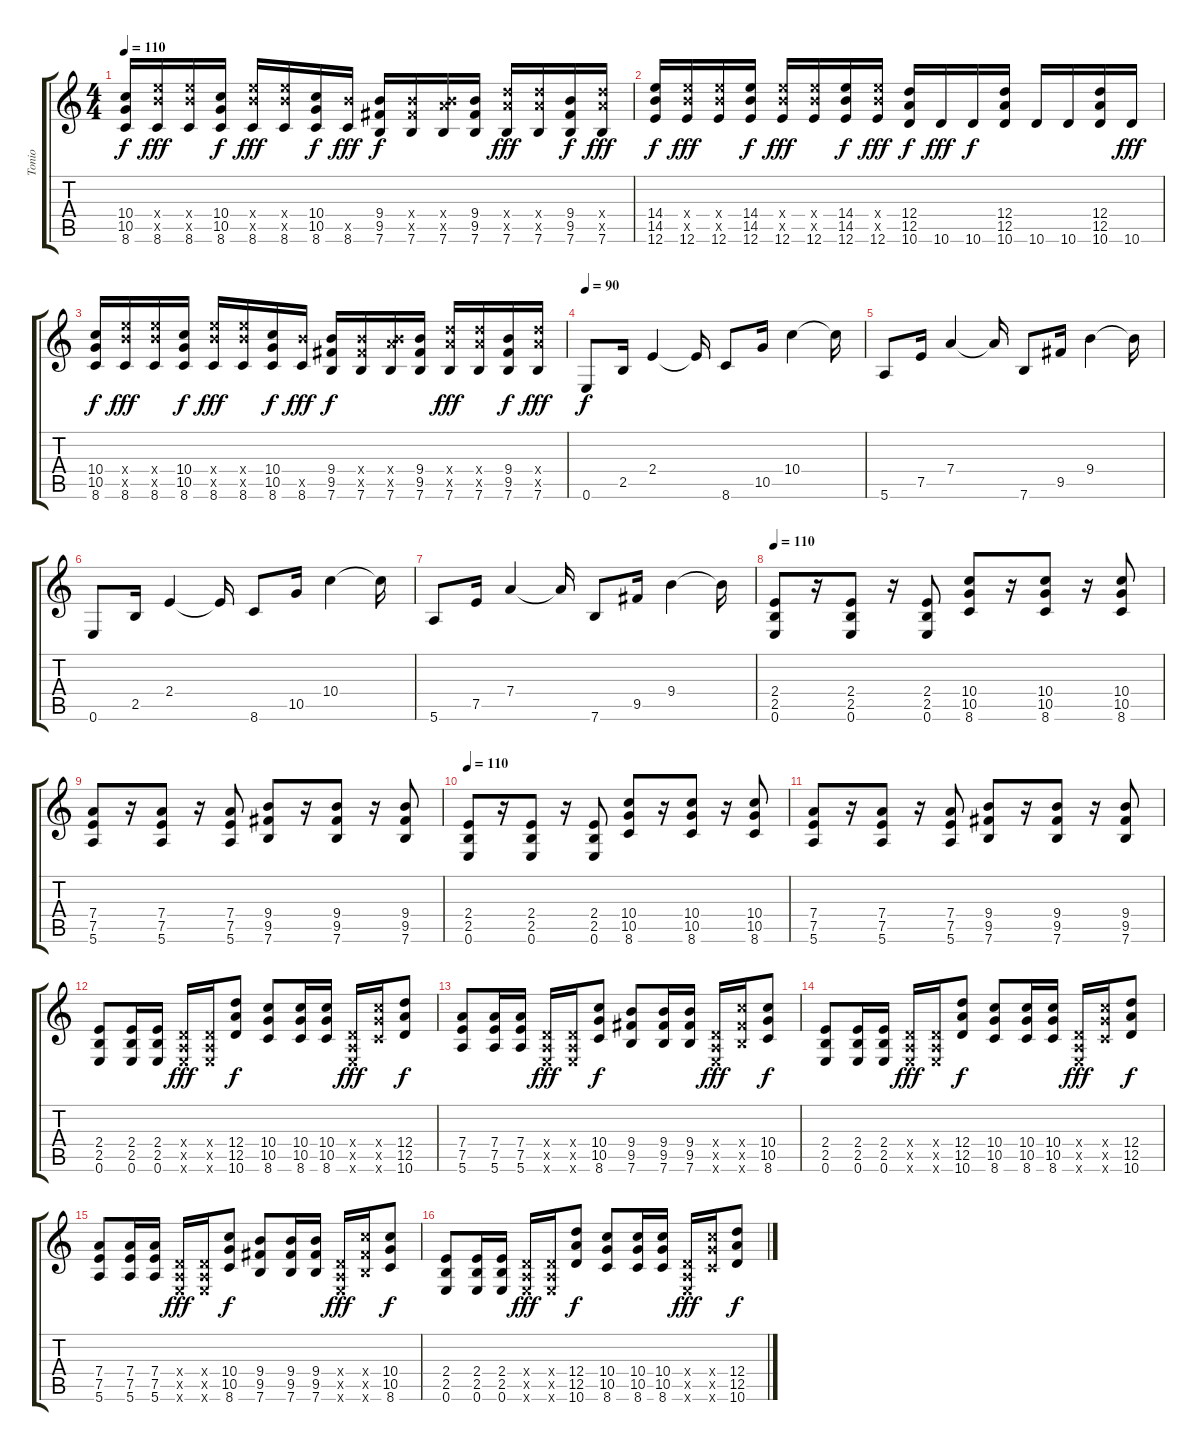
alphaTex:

\track ("Tonio" "Tonio") {instrument distortionguitar}
\staff {score tabs}
\tuning (E4 B3 G3 D3 A2 E2) {hide}
\ts (4 4)
\tempo 110
\clef g2
\ks c
(10.4 10.5 8.6).16{dy f} (14.4{x} 14.5{x} 8.6).16{dy fff} (14.4{x} 14.5{x} 8.6).16 (10.4 10.5 8.6).16{dy f} (14.4{x} 14.5{x} 8.6).16{dy fff} (14.4{x} 14.5{x} 8.6).16 (10.4 10.5 8.6).16{dy f} (14.5{x} 8.6).16{dy fff} (9.4 9.5 7.6).16{dy f} (9.4{x} 9.5{x} 7.6).16 (9.4{x} 12.5{x} 7.6).16 (9.4 9.5 7.6).16 (12.4{x} 12.5{x} 7.6).16{dy fff} (12.4{x} 12.5{x} 7.6).16 (9.4 9.5 7.6).16{dy f} (12.4{x} 12.5{x} 7.6).16{dy fff} |
(14.4 14.5 12.6).16{dy f} (14.4{x} 14.5{x} 12.6).16{dy fff} (14.4{x} 14.5{x} 12.6).16 (14.4 14.5 12.6).16{dy f} (14.4{x} 14.5{x} 12.6).16{dy fff} (14.4{x} 14.5{x} 12.6).16 (14.4 14.5 12.6).16{dy f} (14.4{x} 14.5{x} 12.6).16{dy fff} (12.4 12.5 10.6).16{dy f} 10.6.16{dy fff} 10.6.16{dy f} (12.4 12.5 10.6).16 10.6.16 10.6.16 (12.4 12.5 10.6).16 10.6.16{dy fff} |
(10.4 10.5 8.6).16{dy f} (14.4{x} 14.5{x} 8.6).16{dy fff} (14.4{x} 14.5{x} 8.6).16 (10.4 10.5 8.6).16{dy f} (14.4{x} 14.5{x} 8.6).16{dy fff} (14.4{x} 14.5{x} 8.6).16 (10.4 10.5 8.6).16{dy f} (14.5{x} 8.6).16{dy fff} (9.4 9.5 7.6).16{dy f} (9.4{x} 9.5{x} 7.6).16 (9.4{x} 12.5{x} 7.6).16 (9.4 9.5 7.6).16 (12.4{x} 12.5{x} 7.6).16{dy fff} (12.4{x} 12.5{x} 7.6).16 (9.4 9.5 7.6).16{dy f} (12.4{x} 12.5{x} 7.6).16{dy fff} |
\tempo 90
0.6.8{dy f} 2.5.16 2.4.4 2.4{t}.16 8.6.8 10.5.16 10.4.4 10.4{t}.16 |
5.6.8 7.5.16 7.4.4 7.4{t}.16 7.6.8 9.5.16 9.4.4 9.4{t}.16 |
0.6.8 2.5.16 2.4.4 2.4{t}.16 8.6.8 10.5.16 10.4.4 10.4{t}.16 |
5.6.8 7.5.16 7.4.4 7.4{t}.16 7.6.8 9.5.16 9.4.4 9.4{t}.16 |
\tempo 110
(2.4 2.5 0.6).8 r.16 (2.4 2.5 0.6).8 r.16 (2.4 2.5 0.6).8 (10.4 10.5 8.6).8 r.16 (10.4 10.5 8.6).8 r.16 (10.4 10.5 8.6).8 |
(7.4 7.5 5.6).8 r.16 (7.4 7.5 5.6).8 r.16 (7.4 7.5 5.6).8 (9.4 9.5 7.6).8 r.16 (9.4 9.5 7.6).8 r.16 (9.4 9.5 7.6).8 |
\tempo 110
(2.4 2.5 0.6).8 r.16 (2.4 2.5 0.6).8 r.16 (2.4 2.5 0.6).8 (10.4 10.5 8.6).8 r.16 (10.4 10.5 8.6).8 r.16 (10.4 10.5 8.6).8 |
(7.4 7.5 5.6).8 r.16 (7.4 7.5 5.6).8 r.16 (7.4 7.5 5.6).8 (9.4 9.5 7.6).8 r.16 (9.4 9.5 7.6).8 r.16 (9.4 9.5 7.6).8 |
(2.4 2.5 0.6).8 (2.4 2.5 0.6).16 (2.4 2.5 0.6).16 (0.4{x} 0.5{x} 0.6{x}).16{dy fff} (0.4{x} 0.5{x} 0.6{x}).16 (12.4 12.5 10.6).8{dy f} (10.4 10.5 8.6).8 (10.4 10.5 8.6).16 (10.4 10.5 8.6).16 (0.4{x} 0.5{x} 0.6{x}).16{dy fff} (10.4{x} 10.5{x} 8.6{x}).16 (12.4 12.5 10.6).8{dy f} |
(7.4 7.5 5.6).8 (7.4 7.5 5.6).16 (7.4 7.5 5.6).16 (0.4{x} 0.5{x} 0.6{x}).16{dy fff} (0.4{x} 0.5{x} 0.6{x}).16 (10.4 10.5 8.6).8{dy f} (9.4 9.5 7.6).8 (9.4 9.5 7.6).16 (9.4 9.5 7.6).16 (0.4{x} 0.5{x} 0.6{x}).16{dy fff} (10.4{x} 9.5{x} 7.6{x}).16 (10.4 10.5 8.6).8{dy f} |
(2.4 2.5 0.6).8 (2.4 2.5 0.6).16 (2.4 2.5 0.6).16 (0.4{x} 0.5{x} 0.6{x}).16{dy fff} (0.4{x} 0.5{x} 0.6{x}).16 (12.4 12.5 10.6).8{dy f} (10.4 10.5 8.6).8 (10.4 10.5 8.6).16 (10.4 10.5 8.6).16 (0.4{x} 0.5{x} 0.6{x}).16{dy fff} (10.4{x} 10.5{x} 8.6{x}).16 (12.4 12.5 10.6).8{dy f} |
(7.4 7.5 5.6).8 (7.4 7.5 5.6).16 (7.4 7.5 5.6).16 (0.4{x} 0.5{x} 0.6{x}).16{dy fff} (0.4{x} 0.5{x} 0.6{x}).16 (10.4 10.5 8.6).8{dy f} (9.4 9.5 7.6).8 (9.4 9.5 7.6).16 (9.4 9.5 7.6).16 (0.4{x} 0.5{x} 0.6{x}).16{dy fff} (10.4{x} 9.5{x} 7.6{x}).16 (10.4 10.5 8.6).8{dy f} |
(2.4 2.5 0.6).8 (2.4 2.5 0.6).16 (2.4 2.5 0.6).16 (0.4{x} 0.5{x} 0.6{x}).16{dy fff} (0.4{x} 0.5{x} 0.6{x}).16 (12.4 12.5 10.6).8{dy f} (10.4 10.5 8.6).8 (10.4 10.5 8.6).16 (10.4 10.5 8.6).16 (0.4{x} 0.5{x} 0.6{x}).16{dy fff} (10.4{x} 10.5{x} 8.6{x}).16 (12.4 12.5 10.6).8{dy f}
